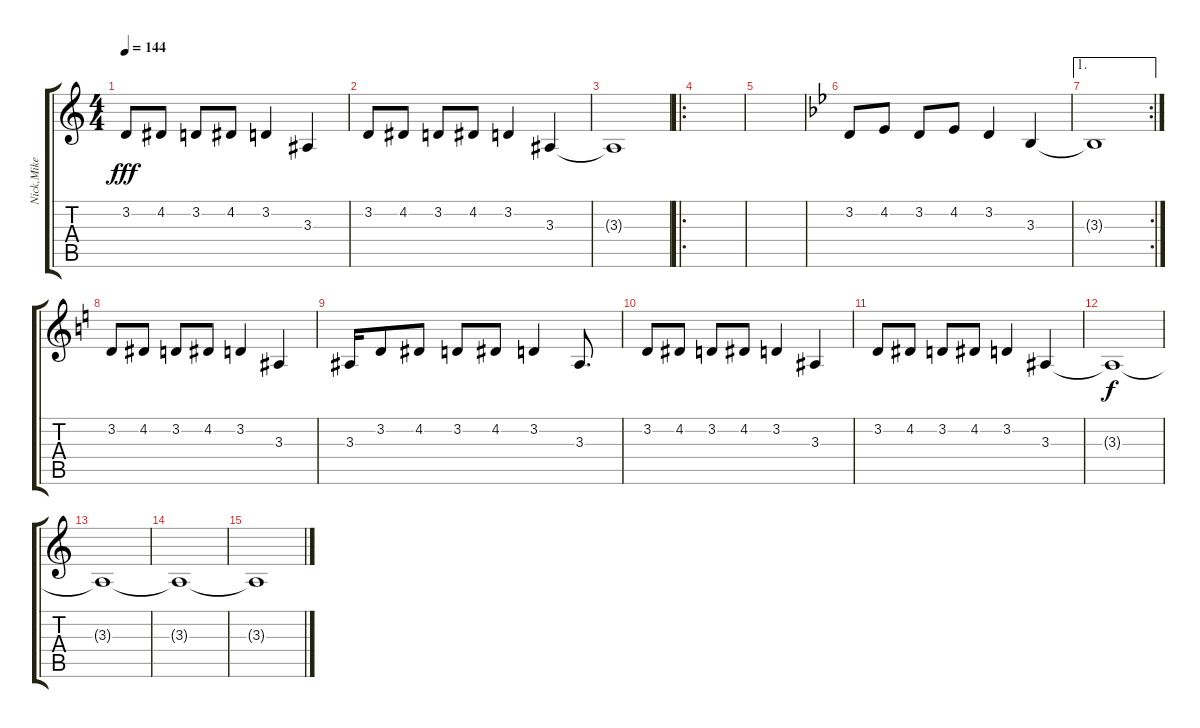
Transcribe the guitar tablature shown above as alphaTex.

\track ("Nick,Mike Backing Vocal" "Nick,Mike ") {instrument lead4chiff}
\staff {score tabs}
\tuning (E4 B3 G3 D3 A2 E2) {hide}
\ts (4 4)
\tempo 144
\clef g2
\ks c
3.2.8{dy fff} 4.2.8 3.2.8 4.2.8 3.2.4 3.3.4 |
3.2.8 4.2.8 3.2.8 4.2.8 3.2.4 3.3.4 |
3.3{t}.1 |
\ro
|
|
\ks bb
3.2.8 4.2.8 3.2.8 4.2.8 3.2.4 3.3.4 |
\ae 1
\rc 2
3.3{t}.1 |
\ks c
3.2.8 4.2.8 3.2.8 4.2.8 3.2.4 3.3.4 |
3.3.16 3.2.8 4.2.8 3.2.8 4.2.8 3.2.4 3.3.8{d} |
3.2.8 4.2.8 3.2.8 4.2.8 3.2.4 3.3.4 |
3.2.8 4.2.8 3.2.8 4.2.8 3.2.4 3.3.4 |
3.3{t}.1{dy f} |
3.3{t}.1 |
3.3{t}.1 |
3.3{t}.1
